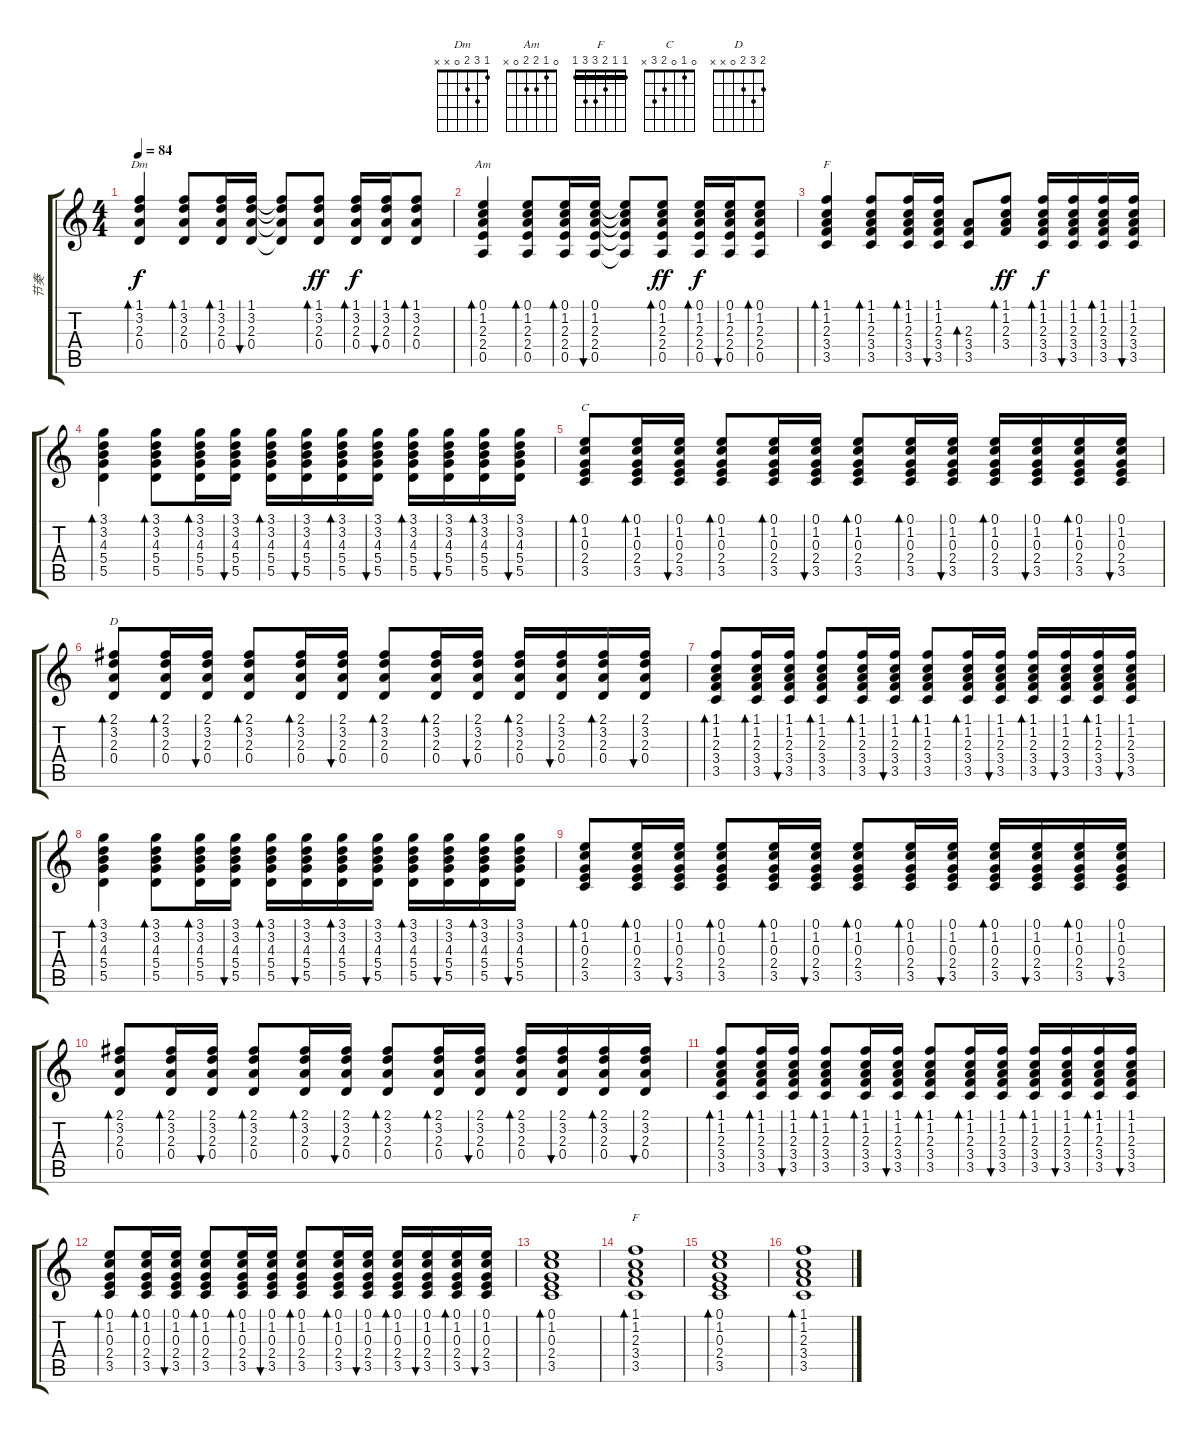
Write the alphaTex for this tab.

\track ("节奏" "节奏") {instrument acousticguitarsteel}
\staff {score tabs}
\tuning (E4 B3 G3 D3 A2 E2) {hide}
\chord ("Dm" 1 3 2 0 x x)
\chord ("Am" 0 1 2 2 0 x)
\chord ("F" 1 1 2 3 3 x) {barre 1}
\chord ("C" 0 1 0 2 3 x)
\chord ("D" 2 3 2 0 x x)
\chord ("F" 1 1 2 3 3 1) {barre 1}
\ts (4 4)
\tempo 84
\clef g2
\ks c
(1.1 3.2 2.3 0.4).4{bd 60 ch "Dm" dy f} (1.1 3.2 2.3 0.4).8{bd 60} (1.1 3.2 2.3 0.4).16{bd 60} (1.1 3.2 2.3 0.4).16{bu 60} (1.1{t} 3.2{t} 2.3{t} 0.4{t}).8 (1.1 3.2 2.3 0.4).8{bd 60 dy ff} (1.1 3.2 2.3 0.4).16{bd 60 dy f} (1.1 3.2 2.3 0.4).16{bu 60} (1.1 3.2 2.3 0.4).8{bd 60} |
(0.1 1.2 2.3 2.4 0.5).4{bd 60 ch "Am"} (0.1 1.2 2.3 2.4 0.5).8{bd 60} (0.1 1.2 2.3 2.4 0.5).16{bd 60} (0.1 1.2 2.3 2.4 0.5).16{bu 60} (0.1{t} 1.2{t} 2.3{t} 2.4{t} 0.5{t}).8 (0.1 1.2 2.3 2.4 0.5).8{bd 60 dy ff} (0.1 1.2 2.3 2.4 0.5).16{bd 60 dy f} (0.1 1.2 2.3 2.4 0.5).16{bu 60} (0.1 1.2 2.3 2.4 0.5).8{bd 60} |
(1.1 1.2 2.3 3.4 3.5).4{bd 60 ch "F"} (1.1 1.2 2.3 3.4 3.5).8{bd 60} (1.1 1.2 2.3 3.4 3.5).16{bd 60} (1.1 1.2 2.3 3.4 3.5).16{bu 60} (2.3 3.4 3.5).8{bd 60} (1.1 1.2 2.3 3.4).8{bd 60 dy ff} (1.1 1.2 2.3 3.4 3.5).16{bd 60 dy f} (1.1 1.2 2.3 3.4 3.5).16{bu 60} (1.1 1.2 2.3 3.4 3.5).16{bd 60} (1.1 1.2 2.3 3.4 3.5).16{bu 60} |
(3.1 3.2 4.3 5.4 5.5).4{bd 60} (3.1 3.2 4.3 5.4 5.5).8{bd 60} (3.1 3.2 4.3 5.4 5.5).16{bd 60} (3.1 3.2 4.3 5.4 5.5).16{bu 60} (3.1 3.2 4.3 5.4 5.5).16{bd 60} (3.1 3.2 4.3 5.4 5.5).16{bu 60} (3.1 3.2 4.3 5.4 5.5).16{bd 60} (3.1 3.2 4.3 5.4 5.5).16{bu 60} (3.1 3.2 4.3 5.4 5.5).16{bd 60} (3.1 3.2 4.3 5.4 5.5).16{bu 60} (3.1 3.2 4.3 5.4 5.5).16{bd 60} (3.1 3.2 4.3 5.4 5.5).16{bu 60} |
(0.1 1.2 0.3 2.4 3.5).8{bd 60 ch "C"} (0.1 1.2 0.3 2.4 3.5).16{bd 60} (0.1 1.2 0.3 2.4 3.5).16{bu 60} (0.1 1.2 0.3 2.4 3.5).8{bd 60} (0.1 1.2 0.3 2.4 3.5).16{bd 60} (0.1 1.2 0.3 2.4 3.5).16{bu 60} (0.1 1.2 0.3 2.4 3.5).8{bd 60} (0.1 1.2 0.3 2.4 3.5).16{bd 60} (0.1 1.2 0.3 2.4 3.5).16{bu 60} (0.1 1.2 0.3 2.4 3.5).16{bd 60} (0.1 1.2 0.3 2.4 3.5).16{bu 60} (0.1 1.2 0.3 2.4 3.5).16{bd 60} (0.1 1.2 0.3 2.4 3.5).16{bu 60} |
(2.1 3.2 2.3 0.4).8{bd 60 ch "D"} (2.1 3.2 2.3 0.4).16{bd 60} (2.1 3.2 2.3 0.4).16{bu 60} (2.1 3.2 2.3 0.4).8{bd 60} (2.1 3.2 2.3 0.4).16{bd 60} (2.1 3.2 2.3 0.4).16{bu 60} (2.1 3.2 2.3 0.4).8{bd 60} (2.1 3.2 2.3 0.4).16{bd 60} (2.1 3.2 2.3 0.4).16{bu 60} (2.1 3.2 2.3 0.4).16{bd 60} (2.1 3.2 2.3 0.4).16{bu 60} (2.1 3.2 2.3 0.4).16{bd 60} (2.1 3.2 2.3 0.4).16{bu 60} |
(1.1 1.2 2.3 3.4 3.5).8{bd 60} (1.1 1.2 2.3 3.4 3.5).16{bd 60} (1.1 1.2 2.3 3.4 3.5).16{bu 60} (1.1 1.2 2.3 3.4 3.5).8{bd 60} (1.1 1.2 2.3 3.4 3.5).16{bd 60} (1.1 1.2 2.3 3.4 3.5).16{bu 60} (1.1 1.2 2.3 3.4 3.5).8{bd 60} (1.1 1.2 2.3 3.4 3.5).16{bd 60} (1.1 1.2 2.3 3.4 3.5).16{bu 60} (1.1 1.2 2.3 3.4 3.5).16{bd 60} (1.1 1.2 2.3 3.4 3.5).16{bu 60} (1.1 1.2 2.3 3.4 3.5).16{bd 60} (1.1 1.2 2.3 3.4 3.5).16{bu 60} |
(3.1 3.2 4.3 5.4 5.5).4{bd 60} (3.1 3.2 4.3 5.4 5.5).8{bd 60} (3.1 3.2 4.3 5.4 5.5).16{bd 60} (3.1 3.2 4.3 5.4 5.5).16{bu 60} (3.1 3.2 4.3 5.4 5.5).16{bd 60} (3.1 3.2 4.3 5.4 5.5).16{bu 60} (3.1 3.2 4.3 5.4 5.5).16{bd 60} (3.1 3.2 4.3 5.4 5.5).16{bu 60} (3.1 3.2 4.3 5.4 5.5).16{bd 60} (3.1 3.2 4.3 5.4 5.5).16{bu 60} (3.1 3.2 4.3 5.4 5.5).16{bd 60} (3.1 3.2 4.3 5.4 5.5).16{bu 60} |
(0.1 1.2 0.3 2.4 3.5).8{bd 60} (0.1 1.2 0.3 2.4 3.5).16{bd 60} (0.1 1.2 0.3 2.4 3.5).16{bu 60} (0.1 1.2 0.3 2.4 3.5).8{bd 60} (0.1 1.2 0.3 2.4 3.5).16{bd 60} (0.1 1.2 0.3 2.4 3.5).16{bu 60} (0.1 1.2 0.3 2.4 3.5).8{bd 60} (0.1 1.2 0.3 2.4 3.5).16{bd 60} (0.1 1.2 0.3 2.4 3.5).16{bu 60} (0.1 1.2 0.3 2.4 3.5).16{bd 60} (0.1 1.2 0.3 2.4 3.5).16{bu 60} (0.1 1.2 0.3 2.4 3.5).16{bd 60} (0.1 1.2 0.3 2.4 3.5).16{bu 60} |
(2.1 3.2 2.3 0.4).8{bd 60} (2.1 3.2 2.3 0.4).16{bd 60} (2.1 3.2 2.3 0.4).16{bu 60} (2.1 3.2 2.3 0.4).8{bd 60} (2.1 3.2 2.3 0.4).16{bd 60} (2.1 3.2 2.3 0.4).16{bu 60} (2.1 3.2 2.3 0.4).8{bd 60} (2.1 3.2 2.3 0.4).16{bd 60} (2.1 3.2 2.3 0.4).16{bu 60} (2.1 3.2 2.3 0.4).16{bd 60} (2.1 3.2 2.3 0.4).16{bu 60} (2.1 3.2 2.3 0.4).16{bd 60} (2.1 3.2 2.3 0.4).16{bu 60} |
(1.1 1.2 2.3 3.4 3.5).8{bd 60} (1.1 1.2 2.3 3.4 3.5).16{bd 60} (1.1 1.2 2.3 3.4 3.5).16{bu 60} (1.1 1.2 2.3 3.4 3.5).8{bd 60} (1.1 1.2 2.3 3.4 3.5).16{bd 60} (1.1 1.2 2.3 3.4 3.5).16{bu 60} (1.1 1.2 2.3 3.4 3.5).8{bd 60} (1.1 1.2 2.3 3.4 3.5).16{bd 60} (1.1 1.2 2.3 3.4 3.5).16{bu 60} (1.1 1.2 2.3 3.4 3.5).16{bd 60} (1.1 1.2 2.3 3.4 3.5).16{bu 60} (1.1 1.2 2.3 3.4 3.5).16{bd 60} (1.1 1.2 2.3 3.4 3.5).16{bu 60} |
(0.1 1.2 0.3 2.4 3.5).8{bd 60} (0.1 1.2 0.3 2.4 3.5).16{bd 60} (0.1 1.2 0.3 2.4 3.5).16{bu 60} (0.1 1.2 0.3 2.4 3.5).8{bd 60} (0.1 1.2 0.3 2.4 3.5).16{bd 60} (0.1 1.2 0.3 2.4 3.5).16{bu 60} (0.1 1.2 0.3 2.4 3.5).8{bd 60} (0.1 1.2 0.3 2.4 3.5).16{bd 60} (0.1 1.2 0.3 2.4 3.5).16{bu 60} (0.1 1.2 0.3 2.4 3.5).16{bd 60} (0.1 1.2 0.3 2.4 3.5).16{bu 60} (0.1 1.2 0.3 2.4 3.5).16{bd 60} (0.1 1.2 0.3 2.4 3.5).16{bu 60} |
(0.1 1.2 0.3 2.4 3.5).1{bd 120} |
(1.1 1.2 2.3 3.4 3.5).1{bd 120 ch "F"} |
(0.1 1.2 0.3 2.4 3.5).1{bd 120} |
(1.1 1.2 2.3 3.4 3.5).1{bd 120}
